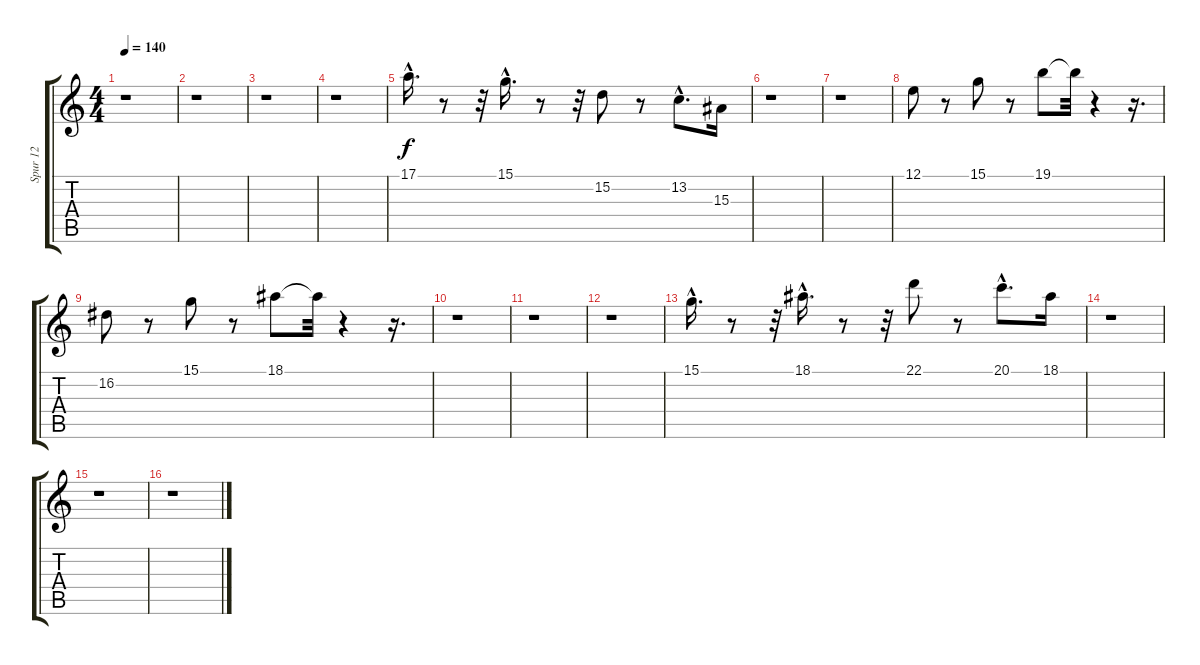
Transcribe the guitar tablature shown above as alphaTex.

\track ("Spur 12" "Spur 12") {instrument orchestrahit}
\staff {score tabs}
\tuning (E4 B3 G3 D3 A2 E2) {hide}
\ts (4 4)
\tempo 140
\clef g2
\ks c
r.1{dy f} |
r.1 |
r.1 |
r.1 |
17.1{hac}.16{d} r.8 r.32 15.1{hac}.16{d} r.8 r.32 15.2.8 r.8 13.2{hac}.8{d} 15.3.16 |
r.1 |
r.1 |
12.1.8 r.8 15.1.8 r.8 19.1.8 19.1{t}.32 r.4 r.16{d} |
16.2.8 r.8 15.1.8 r.8 18.1.8 18.1{t}.32 r.4 r.16{d} |
r.1 |
r.1 |
r.1 |
15.1{hac}.16{d} r.8 r.32 18.1{hac}.16{d} r.8 r.32 22.1.8 r.8 20.1{hac}.8{d} 18.1.16 |
r.1 |
r.1 |
r.1
